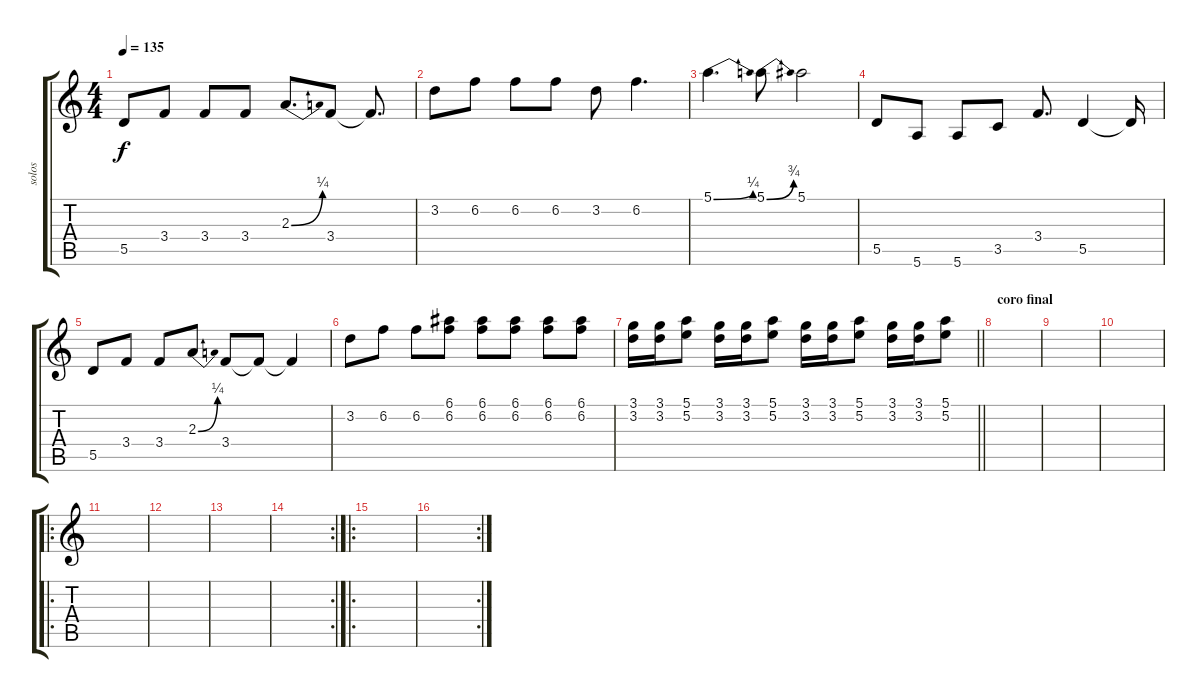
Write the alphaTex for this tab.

\track ("solos" "solos") {instrument overdrivenguitar}
\staff {score tabs}
\tuning (E4 B3 G3 D3 A2 E2) {hide}
\ts (4 4)
\tempo 135
\clef g2
\ks c
5.5.8{dy f} 3.4.8 3.4.8 3.4.8 2.3{be (bend 0 0 60 1)}.8{d} 3.4.8 3.4{t}.8{d} |
3.2.8 6.2.8 6.2.8 6.2.8 3.2.8 6.2.4{d} |
5.1{be (bend 0 0 60 1)}.4{d} 5.1{be (bend 0 0 60 3)}.8 5.1.2 |
5.5.8 5.6.8 5.6.8 3.5.8 3.4.8{d} 5.5.4 5.5{t}.16 |
5.5.8 3.4.8 3.4.8 2.3{be (bend 0 0 60 1)}.8 3.4.8 3.4{t}.8 3.4{t}.4 |
3.2.8 6.2.8 6.2.8 (6.1 6.2).8 (6.1 6.2).8 (6.1 6.2).8 (6.1 6.2).8 (6.1 6.2).8 |
\barLineRight lightlight
(3.1 3.2).16 (3.1 3.2).16 (5.1 5.2).8 (3.1 3.2).16 (3.1 3.2).16 (5.1 5.2).8 (3.1 3.2).16 (3.1 3.2).16 (5.1 5.2).8 (3.1 3.2).16 (3.1 3.2).16 (5.1 5.2).8 |
\section ("" "coro final")
|
|
|
\ro
|
|
|
\rc 2
|
\ro
|
\rc 2
